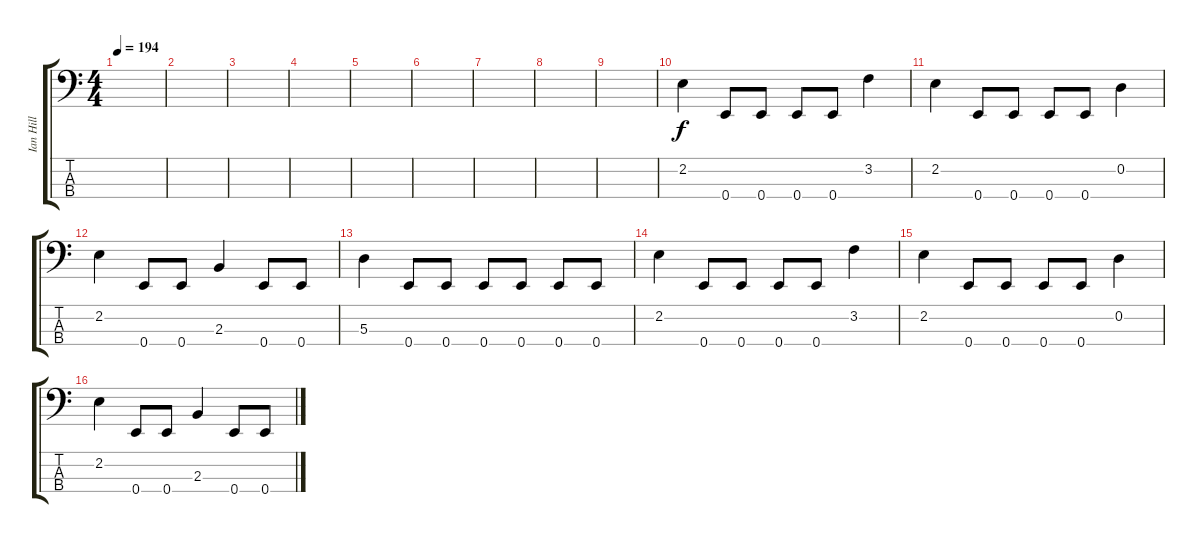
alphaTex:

\track ("Ian Hill" "Ian Hill") {instrument electricbasspick}
\staff {score tabs}
\tuning (G2 D2 A1 E1) {hide}
\ts (4 4)
\tempo 194
\clef f4
\ks c
|
|
|
|
|
|
|
|
|
2.2.4 0.4.8 0.4.8 0.4.8 0.4.8 3.2.4 |
2.2.4 0.4.8 0.4.8 0.4.8 0.4.8 0.2.4 |
2.2.4 0.4.8 0.4.8 2.3.4 0.4.8 0.4.8 |
5.3.4 0.4.8 0.4.8 0.4.8 0.4.8 0.4.8 0.4.8 |
2.2.4 0.4.8 0.4.8 0.4.8 0.4.8 3.2.4 |
2.2.4 0.4.8 0.4.8 0.4.8 0.4.8 0.2.4 |
2.2.4 0.4.8 0.4.8 2.3.4 0.4.8 0.4.8
